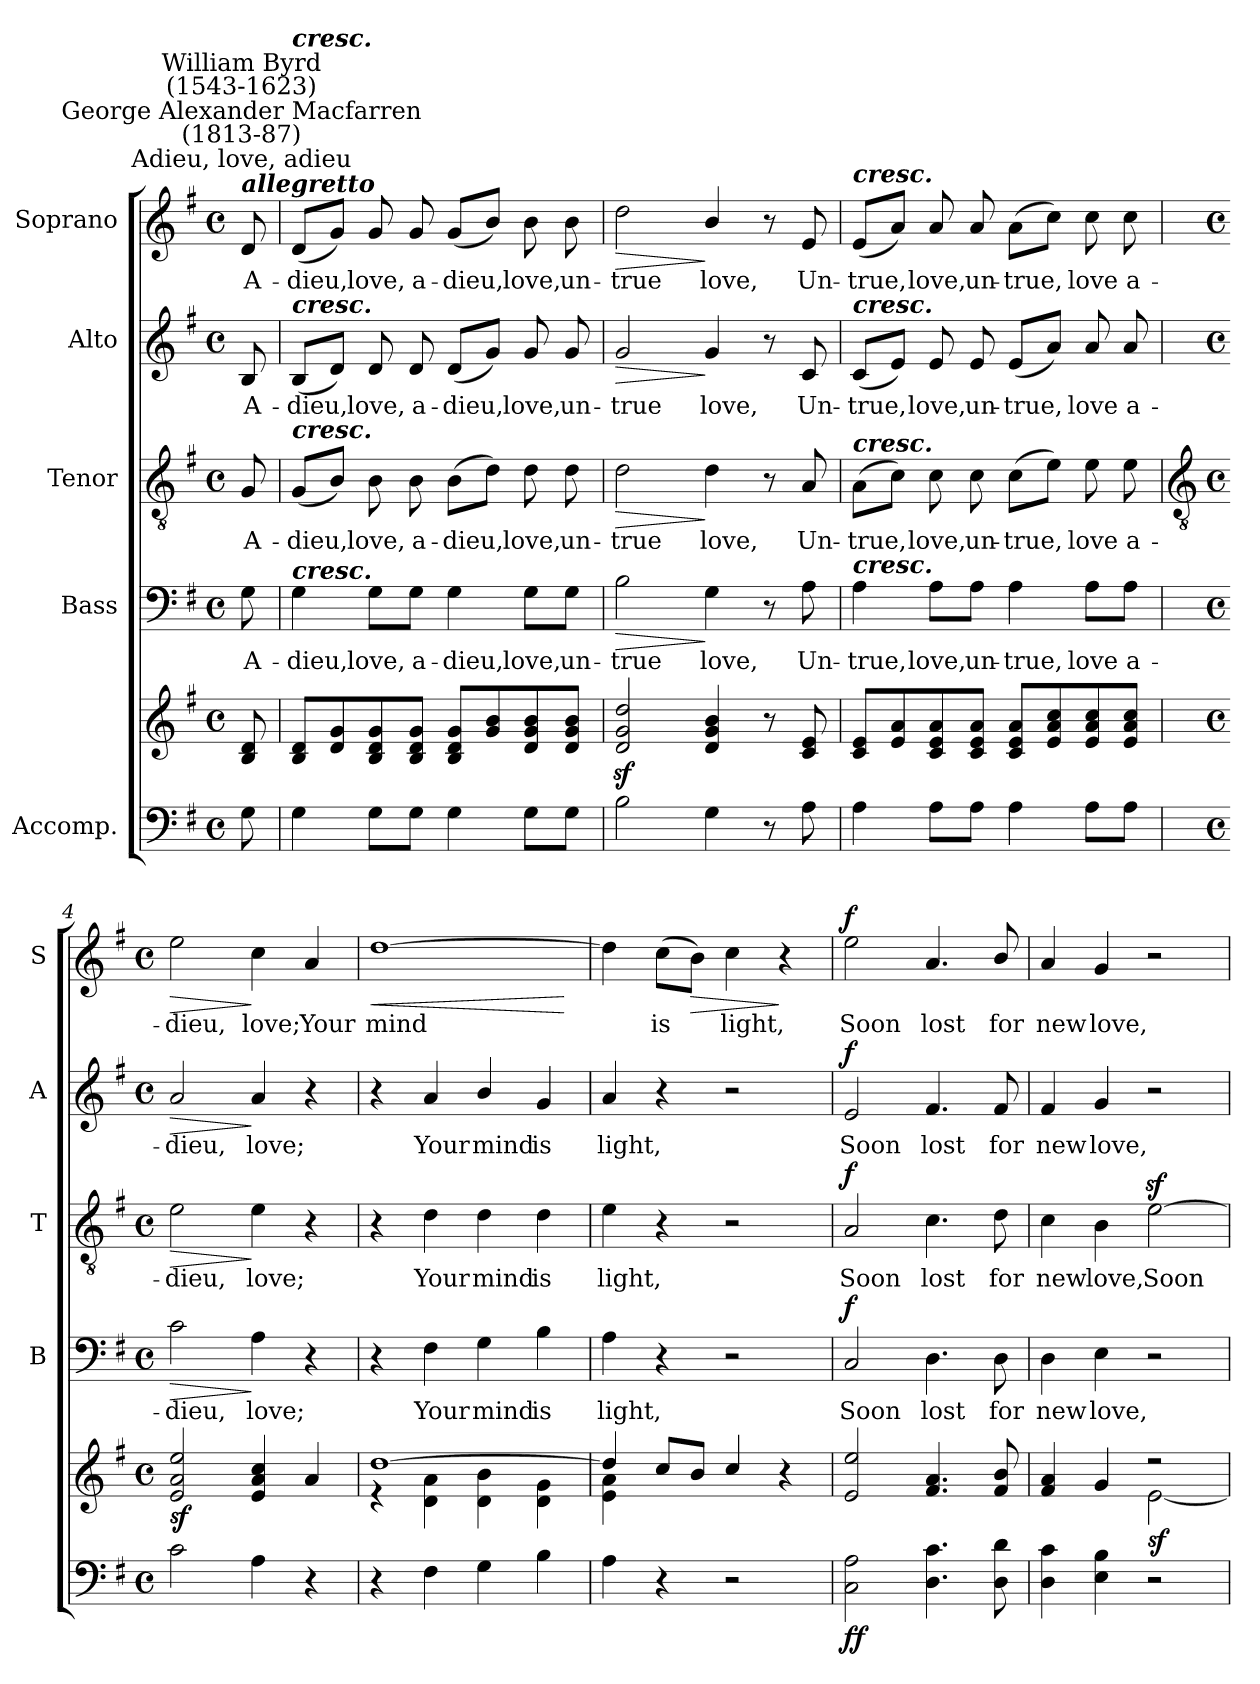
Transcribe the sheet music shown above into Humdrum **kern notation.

**kern	**kern	**dynam	**kern	**text	**dynam	**kern	**text	**dynam	**kern	**text	**dynam	**kern	**text	**dynam
*part5	*part5	*part5	*part4	*part4	*part4	*part3	*part3	*part3	*part2	*part2	*part2	*part1	*part1	*part1
*staff6	*staff5	*staff5/6	*staff4	*staff4	*staff4	*staff3	*staff3	*staff3	*staff2	*staff2	*staff2	*staff1	*staff1	*staff1
*I"Accomp.	*	*	*I"Bass	*	*	*I"Tenor	*	*	*I"Alto	*	*	*I"Soprano	*	*
*	*	*	*I'B	*	*	*I'T	*	*	*I'A	*	*	*I'S	*	*
*clefF4	*clefG2	*	*clefF4	*	*	*clefGv2	*	*	*clefG2	*	*	*clefG2	*	*
*k[f#]	*k[f#]	*	*k[f#]	*	*	*k[f#]	*	*	*k[f#]	*	*	*k[f#]	*	*
*G:	*G:	*	*G:	*	*	*G:	*	*	*G:	*	*	*G:	*	*
*M4/4	*M4/4	*	*M4/4	*	*	*M4/4	*	*	*M4/4	*	*	*M4/4	*	*
*met(c)	*met(c)	*	*met(c)	*	*	*met(c)	*	*	*met(c)	*	*	*met(c)	*	*
*MM112	*MM112	*	*MM112	*	*	*MM112	*	*	*MM112	*	*	*MM112	*	*
=	=	=	=	=	=	=	=	=	=	=	=	=	=	=
!	!	!	!	!	!	!	!	!	!	!	!	!LO:TX:a:Bi:t=allegretto	!	!
!	!	!	!	!	!	!	!	!	!	!	!	!LO:TX:a:cj:t=Adieu, love, adieu	!	!
!	!	!	!	!	!	!	!	!	!	!	!	!LO:TX:a:cj:t=George Alexander Macfarren\n(1813-87)	!	!
!	!	!	!	!	!	!	!	!	!	!	!	!LO:TX:a:cj:t=William Byrd\n(1543-1623)	!	!
!	!	!	!	!LO:LY:b	!	!	!LO:LY:b	!	!	!LO:LY:b	!	!	!LO:LY:b	!
8G	8B 8d	.	8G	A-	.	8G	A-	.	8B	A-	.	8d	A-	.
=1	=1	=1	=1	=1	=1	=1	=1	=1	=1	=1	=1	=1	=1	=1
!	!	!	!	!	!	!	!	!	!	!	!	!LO:TX:a:Bi:t=cresc.	!	!
!	!	!	!	!	!	!	!	!	!LO:TX:a:Bi:t=cresc.	!	!	!	!	!
!	!	!	!	!	!	!LO:TX:a:Bi:t=cresc.	!	!	!	!	!	!	!	!
!	!	!	!LO:TX:a:Bi:t=cresc.	!	!	!	!	!	!	!	!	!	!	!
!	!	!	!	!LO:LY:b	!	!	!LO:LY:b	!	!	!LO:LY:b	!	!	!LO:LY:b	!
4G	8B 8dL	.	4G	-dieu,	.	(<8GL	-dieu,	.	(<8BL	-dieu,	.	(<8dL	-dieu,	.
.	8d 8g	.	.	.	.	8BJ)	.	.	8dJ)	.	.	8gJ)	.	.
!	!	!	!	!LO:LY:b	!	!	!LO:LY:b	!	!	!LO:LY:b	!	!	!LO:LY:b	!
8GL	8B 8d 8g	.	8G\L	love,	.	8B	love,	.	8d	love,	.	8g	love,	.
!	!	!	!	!LO:LY:b	!	!	!LO:LY:b	!	!	!LO:LY:b	!	!	!LO:LY:b	!
8GJ	8B 8d 8gJ	.	8G\J	a-	.	8B	a-	.	8d	a-	.	8g	a-	.
!	!	!	!	!LO:LY:b	!	!	!LO:LY:b	!	!	!LO:LY:b	!	!	!LO:LY:b	!
4G	8B 8d 8gL	.	4G	-dieu,	.	(>8BL	-dieu,	.	(<8dL	-dieu,	.	(<8gL	-dieu,	.
.	8g 8b	.	.	.	.	8dJ)	.	.	8gJ)	.	.	8bJ)	.	.
!	!	!	!	!LO:LY:b	!	!	!LO:LY:b	!	!	!LO:LY:b	!	!	!LO:LY:b	!
8GL	8d 8g 8b	.	8G\L	love,	.	8d	love,	.	8g	love,	.	8b	love,	.
!	!	!	!	!LO:LY:b	!	!	!LO:LY:b	!	!	!LO:LY:b	!	!	!LO:LY:b	!
8GJ	8d 8g 8bJ	.	8G\J	un-	.	8d	un-	.	8g	un-	.	8b	un-	.
=2	=2	=2	=2	=2	=2	=2	=2	=2	=2	=2	=2	=2	=2	=2
!	!	!	!	!LO:LY:b	!LO:HP:b	!	!LO:LY:b	!LO:HP:b	!	!LO:LY:b	!LO:HP:b	!	!LO:LY:b	!LO:HP:b
2B	2dz< 2gz< 2ddz<	.	2B	-true	>	2d	-true	>	2g	-true	>	2dd	-true	>
!	!	!	!	!LO:LY:b	!	!	!LO:LY:b	!	!	!LO:LY:b	!	!	!LO:LY:b	!
4G	4d/ 4g/ 4b/	.	4G	love,	]	4d\	love,	]	4g/	love,	]	4b/	love,	]
8r	8r	.	8r	.	.	8r	.	.	8r	.	.	8r	.	.
!	!	!	!	!LO:LY:b	!	!	!LO:LY:b	!	!	!LO:LY:b	!	!	!LO:LY:b	!
8A	8c 8e	.	8A	Un-	.	8A	Un-	.	8c	Un-	.	8e	Un-	.
=3	=3	=3	=3	=3	=3	=3	=3	=3	=3	=3	=3	=3	=3	=3
!	!	!	!	!	!	!	!	!	!	!	!	!LO:TX:a:Bi:t=cresc.	!	!
!	!	!	!	!	!	!	!	!	!LO:TX:a:Bi:t=cresc.	!	!	!	!	!
!	!	!	!	!	!	!LO:TX:a:Bi:t=cresc.	!	!	!	!	!	!	!	!
!	!	!	!LO:TX:a:Bi:t=cresc.	!	!	!	!	!	!	!	!	!	!	!
!	!	!	!	!LO:LY:b	!	!	!LO:LY:b	!	!	!LO:LY:b	!	!	!LO:LY:b	!
4A	8c 8eL	.	4A	-true,	.	(>8AL	-true,	.	(<8cL	-true,	.	(<8eL	-true,	.
.	8e 8a	.	.	.	.	8cJ)	.	.	8eJ)	.	.	8aJ)	.	.
!	!	!	!	!LO:LY:b	!	!	!LO:LY:b	!	!	!LO:LY:b	!	!	!LO:LY:b	!
8AL	8c 8e 8a	.	8A\L	love,	.	8c	love,	.	8e	love,	.	8a	love,	.
!	!	!	!	!LO:LY:b	!	!	!LO:LY:b	!	!	!LO:LY:b	!	!	!LO:LY:b	!
8AJ	8c 8e 8aJ	.	8A\J	un-	.	8c	un-	.	8e	un-	.	8a	un-	.
!	!	!	!	!LO:LY:b	!	!	!LO:LY:b	!	!	!LO:LY:b	!	!	!LO:LY:b	!
4A	8c 8e 8aL	.	4A	-true,	.	(>8cL	-true,	.	(<8eL	-true,	.	(>8aL	-true,	.
.	8e 8a 8cc	.	.	.	.	8eJ)	.	.	8aJ)	.	.	8ccJ)	.	.
!	!	!	!	!LO:LY:b	!	!	!LO:LY:b	!	!	!LO:LY:b	!	!	!LO:LY:b	!
8AL	8e 8a 8cc	.	8A\L	love	.	8e	love	.	8a	love	.	8cc	love	.
!	!	!	!	!LO:LY:b	!	!	!LO:LY:b	!	!	!LO:LY:b	!	!	!LO:LY:b	!
8AJ	8e 8a 8ccJ	.	8A\J	a-	.	8e	a-	.	8a	a-	.	8cc	a-	.
!!LO:LB:g=z
=4	=4	=4	=4	=4	=4	=4	=4	=4	=4	=4	=4	=4	=4	=4
*	*	*	*	*	*	*clefGv2	*	*	*	*	*	*	*	*
*M4/4	*M4/4	*	*M4/4	*	*	*M4/4	*	*	*M4/4	*	*	*M4/4	*	*
*met(c)	*met(c)	*	*met(c)	*	*	*met(c)	*	*	*met(c)	*	*	*met(c)	*	*
*	*^	*	*	*	*	*	*	*	*	*	*	*	*	*
!	!	!	!LO:DY:b	!	!LO:LY:b	!LO:HP:b	!	!LO:LY:b	!LO:HP:b	!	!LO:LY:b	!LO:HP:b	!	!LO:LY:b	!LO:HP:b
2c	2e/ 2a/ 2ee/	1ryy	sf	2c	-dieu,	>	2e	-dieu,	>	2a	-dieu,	>	2ee	-dieu,	>
!	!	!	!	!	!LO:LY:b	!	!	!LO:LY:b	!	!	!LO:LY:b	!	!	!LO:LY:b	!
4A	4e/ 4a/ 4cc/	.	.	4A	love;	]	4e	love;	]	4a	love;	]	4cc	love;	]
!	!	!	!	!	!	!	!	!	!	!	!	!	!	!LO:LY:b	!
4r	4a/	.	.	4r	.	.	4r	.	.	4r	.	.	4a	Your	.
=5	=5	=5	=5	=5	=5	=5	=5	=5	=5	=5	=5	=5	=5	=5	=5
!	!	!	!	!	!	!	!	!	!	!	!	!	!	!LO:LY:b	!LO:HP:b
4r	[1dd/	4r	.	4r	.	.	4r	.	.	4r	.	.	[1dd	mind	<
!	!	!	!	!	!LO:LY:b	!	!	!LO:LY:b	!	!	!LO:LY:b	!	!	!	!
4F#	.	4d\ 4a\	.	4F#	Your	.	4d	Your	.	4a	Your	.	.	.	.
!	!	!	!	!	!LO:LY:b	!	!	!LO:LY:b	!	!	!LO:LY:b	!	!	!	!
4G	.	4d\ 4b\	.	4G	mind	.	4d	mind	.	4b/	mind	.	.	.	.
!	!	!	!	!	!LO:LY:b	!	!	!LO:LY:b	!	!	!LO:LY:b	!	!	!	!
4B	.	4d\ 4g\	.	4B	is	.	4d	is	.	4g	is	.	.	.	.
*	*v	*v	*	*	*	*	*	*	*	*	*	*	*	*	*
.	.	.	.	.	.	.	.	.	.	.	.	.	.	[
=6	=6	=6	=6	=6	=6	=6	=6	=6	=6	=6	=6	=6	=6	=6
*	*^	*	*	*	*	*	*	*	*	*	*	*	*	*
!	!	!	!	!	!LO:LY:b	!	!	!LO:LY:b	!	!	!LO:LY:b	!	!	!	!
4A	4dd/]	4e\ 4a\	.	4A	light,	.	4e	light,	.	4a	light,	.	4dd]	.	.
!	!	!	!	!	!	!	!	!	!	!	!	!	!	!LO:LY:b	!
4r	8cc/L	2.ryy	.	4r	.	.	4r	.	.	4r	.	.	(>8ccL	is	.
!	!	!	!	!	!	!	!	!	!	!	!	!	!	!	!LO:HP:b
.	8b/J	.	.	.	.	.	.	.	.	.	.	.	8bJ)	.	>
!	!	!	!	!	!	!	!	!	!	!	!	!	!	!LO:LY:b	!
2r	4cc/	.	.	2r	.	.	2r	.	.	2r	.	.	4cc	light,	.
.	4r	.	.	.	.	.	.	.	.	.	.	.	4r	.	]
=7	=7	=7	=7	=7	=7	=7	=7	=7	=7	=7	=7	=7	=7	=7	=7
!	!	!	!LO:DY:b=2	!	!LO:LY:b	!	!	!LO:LY:b	!	!	!LO:LY:b	!	!	!LO:LY:b	!
!	!	!	!LO:DY:n=1:b	!	!	!LO:DY:b	!	!	!LO:DY:b	!	!	!LO:DY:b	!	!	!LO:DY:b
2C 2A	2e/ 2ee/	1ryy	f f	2C	Soon	f	2A	Soon	f	2e	Soon	f	2ee	Soon	f
!	!	!	!	!	!LO:LY:b	!	!	!LO:LY:b	!	!	!LO:LY:b	!	!	!LO:LY:b	!
4.D 4.c	4.f#/ 4.a/	.	.	4.D	lost	.	4.c	lost	.	4.f#	lost	.	4.a	lost	.
!	!	!	!	!	!LO:LY:b	!	!	!LO:LY:b	!	!	!LO:LY:b	!	!	!LO:LY:b	!
8D 8d	8f#/ 8b/	.	.	8D	for	.	8d	for	.	8f#	for	.	8b/	for	.
=8	=8	=8	=8	=8	=8	=8	=8	=8	=8	=8	=8	=8	=8	=8	=8
!	!	!	!	!	!LO:LY:b	!	!	!LO:LY:b	!	!	!LO:LY:b	!	!	!LO:LY:b	!
4D 4c	4f#/ 4a/	2ryy	.	4D	new	.	4c	new	.	4f#	new	.	4a	new	.
!	!	!	!	!	!LO:LY:b	!	!	!LO:LY:b	!	!	!LO:LY:b	!	!	!LO:LY:b	!
4E 4B	4g/	.	.	4E	love,	.	4B	love,	.	4g	love,	.	4g	love,	.
!	!	!	!LO:DY:b	!	!	!	!	!LO:LY:b	!	!	!	!	!	!	!
2r	2r	[2e\	sf	2r	.	.	[2ez<	Soon	.	2r	.	.	2r	.	.
*	*v	*v	*	*	*	*	*	*	*	*	*	*	*	*	*
=	=	=	=	=	=	=	=	=	=	=	=	=	=	=
*-	*-	*-	*-	*-	*-	*-	*-	*-	*-	*-	*-	*-	*-	*-
